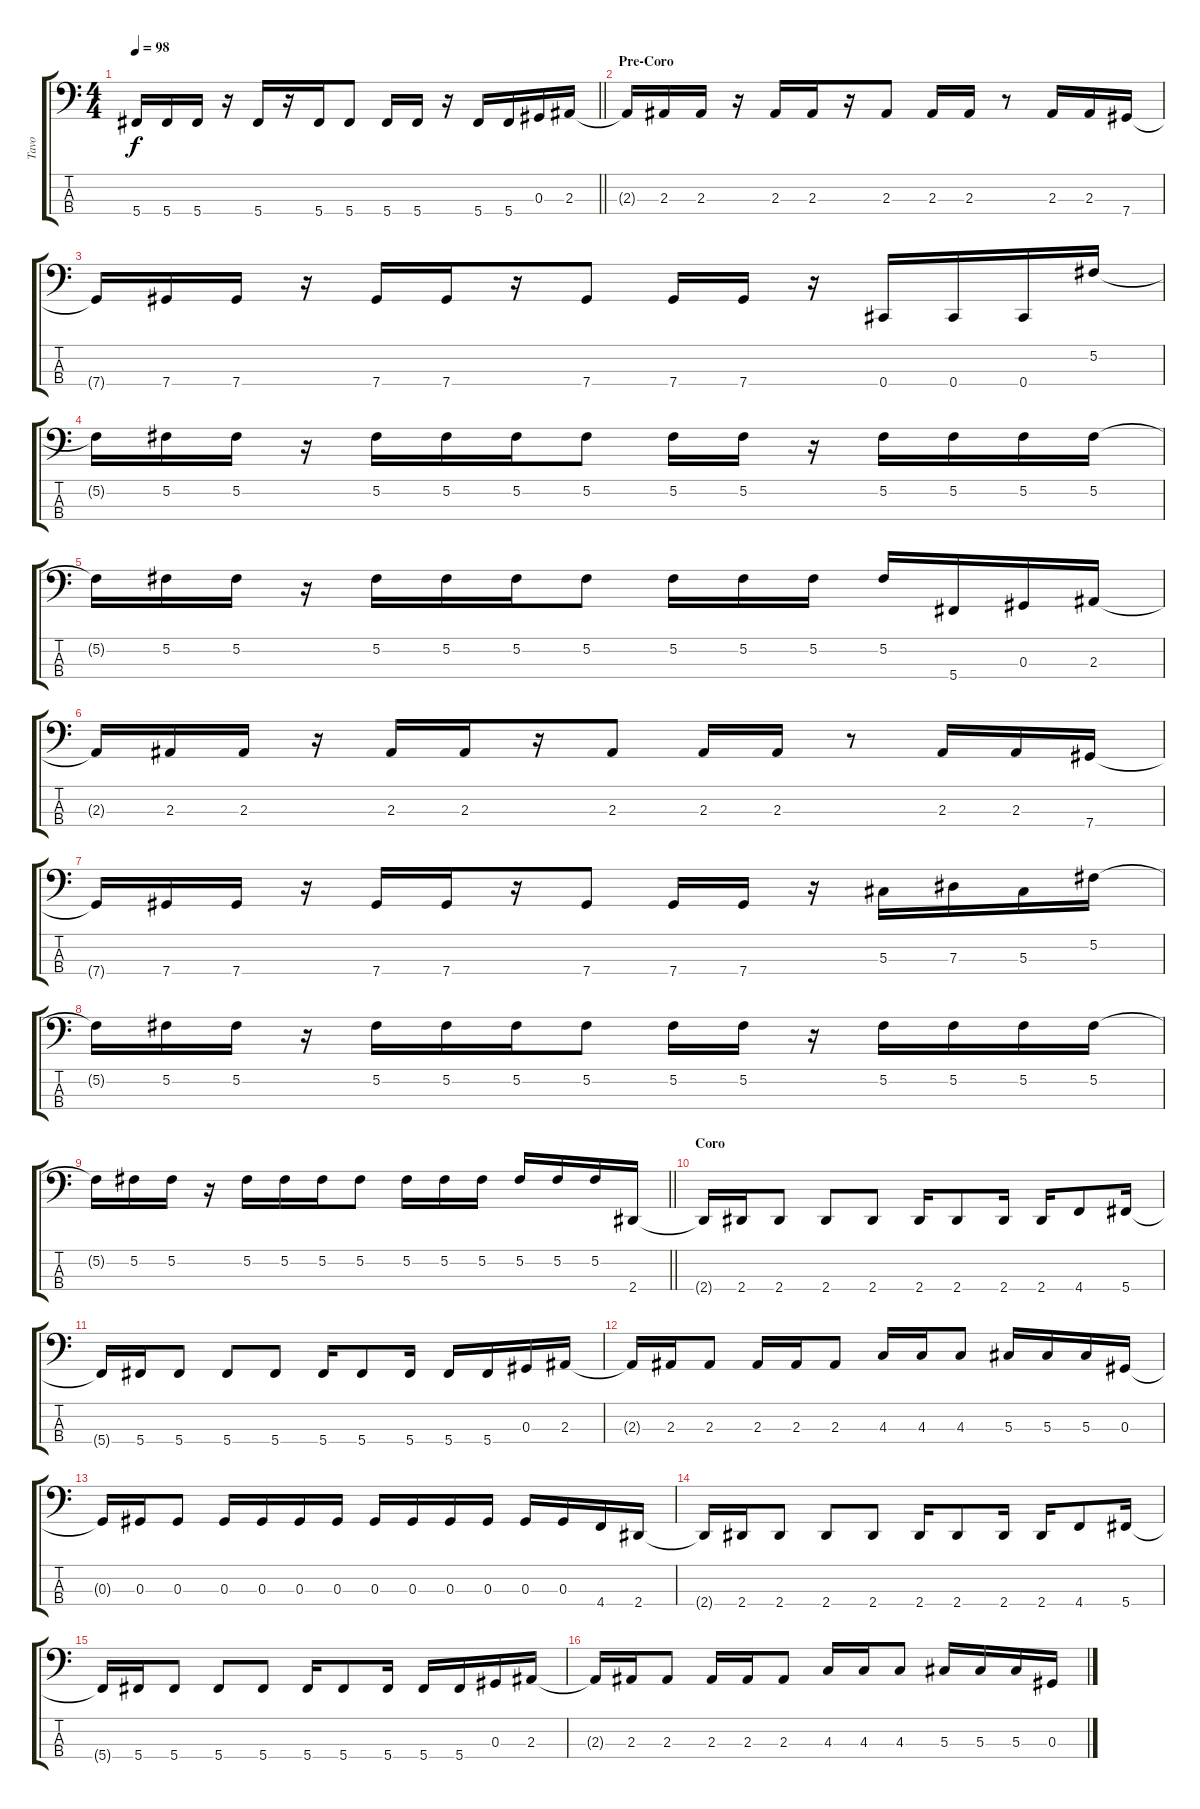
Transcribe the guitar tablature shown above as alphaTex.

\track ("Tavo" "Tavo") {instrument electricbasspick}
\staff {score tabs}
\tuning (Gb2 Db2 Ab1 Db1) {hide}
\ts (4 4)
\tempo 98
\clef f4
\barLineRight lightlight
\ks c
5.4{t}.16{dy f} 5.4.16 5.4.16 r.16 5.4.16 r.16 5.4.16 5.4.8 5.4.16 5.4.16 r.16 5.4.16 5.4.16 0.3.16 2.3.16 |
\section ("" "Pre-Coro")
2.3{t}.16 2.3.16 2.3.16 r.16 2.3.16 2.3.16 r.16 2.3.8 2.3.16 2.3.16 r.8 2.3.16 2.3.16 7.4.16 |
7.4{t}.16 7.4.16 7.4.16 r.16 7.4.16 7.4.16 r.16 7.4.8 7.4.16 7.4.16 r.16 0.4.16 0.4.16 0.4.16 5.2.16 |
5.2{t}.16 5.2.16 5.2.16 r.16 5.2.16 5.2.16 5.2.16 5.2.8 5.2.16 5.2.16 r.16 5.2.16 5.2.16 5.2.16 5.2.16 |
5.2{t}.16 5.2.16 5.2.16 r.16 5.2.16 5.2.16 5.2.16 5.2.8 5.2.16 5.2.16 5.2.16 5.2.16 5.4.16 0.3.16 2.3.16 |
2.3{t}.16 2.3.16 2.3.16 r.16 2.3.16 2.3.16 r.16 2.3.8 2.3.16 2.3.16 r.8 2.3.16 2.3.16 7.4.16 |
7.4{t}.16 7.4.16 7.4.16 r.16 7.4.16 7.4.16 r.16 7.4.8 7.4.16 7.4.16 r.16 5.3.16 7.3.16 5.3.16 5.2.16 |
5.2{t}.16 5.2.16 5.2.16 r.16 5.2.16 5.2.16 5.2.16 5.2.8 5.2.16 5.2.16 r.16 5.2.16 5.2.16 5.2.16 5.2.16 |
\barLineRight lightlight
5.2{t}.16 5.2.16 5.2.16 r.16 5.2.16 5.2.16 5.2.16 5.2.8 5.2.16 5.2.16 5.2.16 5.2.16 5.2.16 5.2.16 2.4.16 |
\section ("" "Coro")
2.4{t}.16 2.4.16 2.4.8 2.4.8 2.4.8 2.4.16 2.4.8 2.4.16 2.4.16 4.4.8 5.4.16 |
5.4{t}.16 5.4.16 5.4.8 5.4.8 5.4.8 5.4.16 5.4.8 5.4.16 5.4.16 5.4.16 0.3.16 2.3.16 |
2.3{t}.16 2.3.16 2.3.8 2.3.16 2.3.16 2.3.8 4.3.16 4.3.16 4.3.8 5.3.16 5.3.16 5.3.16 0.3.16 |
0.3{t}.16 0.3.16 0.3.8 0.3.16 0.3.16 0.3.16 0.3.16 0.3.16 0.3.16 0.3.16 0.3.16 0.3.16 0.3.16 4.4.16 2.4.16 |
2.4{t}.16 2.4.16 2.4.8 2.4.8 2.4.8 2.4.16 2.4.8 2.4.16 2.4.16 4.4.8 5.4.16 |
5.4{t}.16 5.4.16 5.4.8 5.4.8 5.4.8 5.4.16 5.4.8 5.4.16 5.4.16 5.4.16 0.3.16 2.3.16 |
2.3{t}.16 2.3.16 2.3.8 2.3.16 2.3.16 2.3.8 4.3.16 4.3.16 4.3.8 5.3.16 5.3.16 5.3.16 0.3.16
